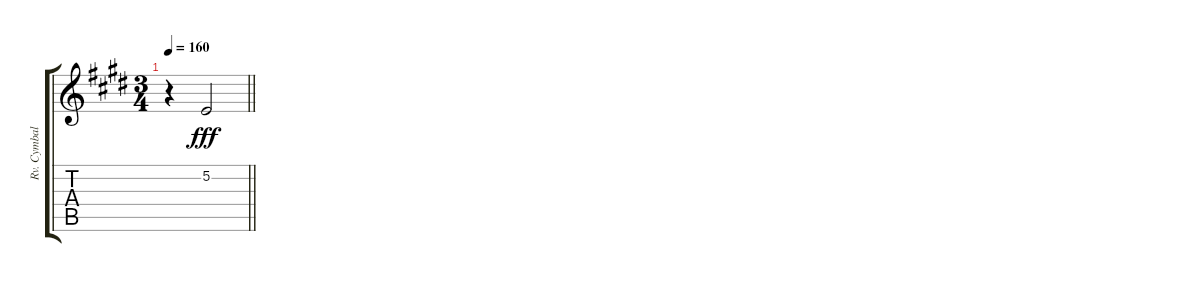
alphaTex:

\track ("Rv. Cymbal" "Rv. Cymbal") {instrument reversecymbal}
\staff {score tabs}
\tuning (E4 B3 G3 D3 A2 E2) {hide}
\ts (3 4)
\tempo 160
\clef g2
\barLineRight lightlight
\ks c#minor
r.4{dy fff} 5.2.2
